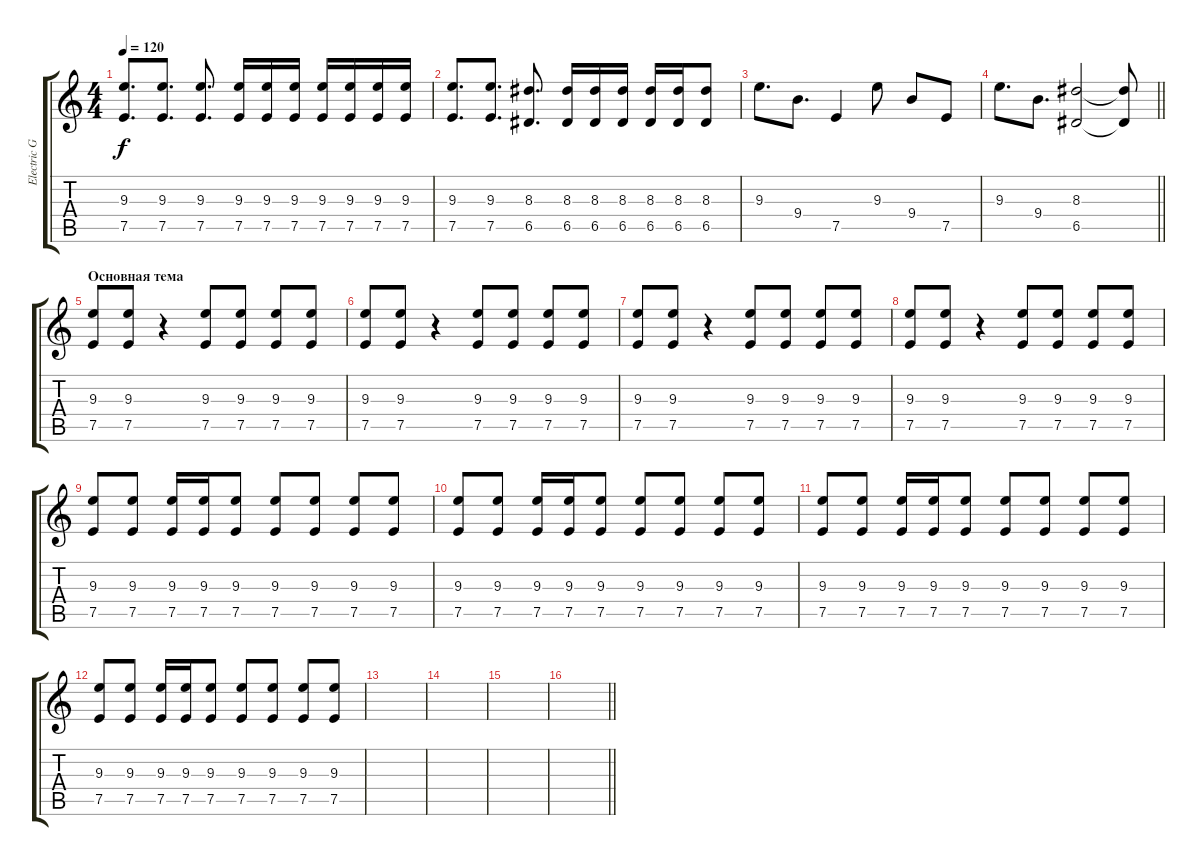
\track ("Electric Guitar" "Electric G") {instrument distortionguitar}
\staff {score tabs}
\tuning (E4 B3 G3 D3 A2 E2) {hide}
\ts (4 4)
\tempo 120
\clef g2
\ks c
(9.3 7.5).8{d dy f} (9.3 7.5).8{d} (9.3 7.5).8{d} (9.3 7.5).16 (9.3 7.5).16 (9.3 7.5).16 (9.3 7.5).16 (9.3 7.5).16 (9.3 7.5).16 (9.3 7.5).16 |
(9.3 7.5).8{d} (9.3 7.5).8{d} (8.3 6.5).8{d} (8.3 6.5).16 (8.3 6.5).16 (8.3 6.5).16 (8.3 6.5).16 (8.3 6.5).16 (8.3 6.5).8 |
9.3.8{d} 9.4.8{d} 7.5.4 9.3.8 9.4.8 7.5.8 |
\barLineRight lightlight
9.3.8{d} 9.4.8{d} (8.3 6.5).2 (8.3{t} 6.5{t}).8 |
\section ("" "Основная тема")
(9.3 7.5).8 (9.3 7.5).8 r.4 (9.3 7.5).8 (9.3 7.5).8 (9.3 7.5).8 (9.3 7.5).8 |
(9.3 7.5).8 (9.3 7.5).8 r.4 (9.3 7.5).8 (9.3 7.5).8 (9.3 7.5).8 (9.3 7.5).8 |
(9.3 7.5).8 (9.3 7.5).8 r.4 (9.3 7.5).8 (9.3 7.5).8 (9.3 7.5).8 (9.3 7.5).8 |
(9.3 7.5).8 (9.3 7.5).8 r.4 (9.3 7.5).8 (9.3 7.5).8 (9.3 7.5).8 (9.3 7.5).8 |
(9.3 7.5).8 (9.3 7.5).8 (9.3 7.5).16 (9.3 7.5).16 (9.3 7.5).8 (9.3 7.5).8 (9.3 7.5).8 (9.3 7.5).8 (9.3 7.5).8 |
(9.3 7.5).8 (9.3 7.5).8 (9.3 7.5).16 (9.3 7.5).16 (9.3 7.5).8 (9.3 7.5).8 (9.3 7.5).8 (9.3 7.5).8 (9.3 7.5).8 |
(9.3 7.5).8 (9.3 7.5).8 (9.3 7.5).16 (9.3 7.5).16 (9.3 7.5).8 (9.3 7.5).8 (9.3 7.5).8 (9.3 7.5).8 (9.3 7.5).8 |
(9.3 7.5).8 (9.3 7.5).8 (9.3 7.5).16 (9.3 7.5).16 (9.3 7.5).8 (9.3 7.5).8 (9.3 7.5).8 (9.3 7.5).8 (9.3 7.5).8 |
|
|
|
\barLineRight lightlight
